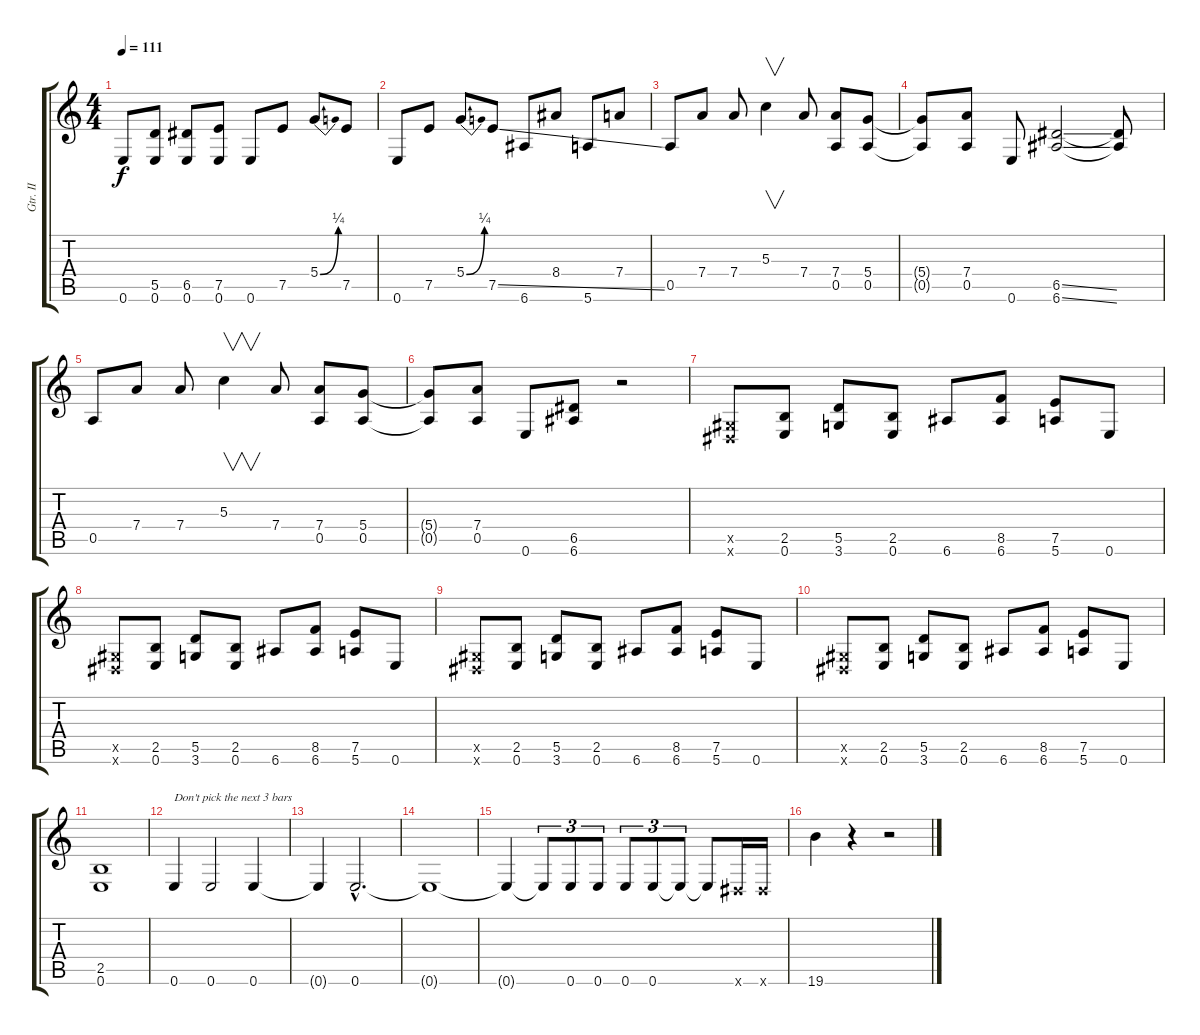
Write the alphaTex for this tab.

\track ("Gtr. II" "Gtr. II") {instrument distortionguitar}
\staff {score tabs}
\tuning (E4 B3 G3 D3 A2 E2) {hide}
\ts (4 4)
\tempo 111
\clef g2
\ks c
0.6.8{dy f} (5.5 0.6).8 (6.5 0.6).8 (7.5 0.6).8 0.6.8 7.5.8 5.4{be (bend 0 0 60 1)}.8 7.5.8 |
0.6.8 7.5.8 5.4{be (bend 0 0 60 1)}.8 7.5{ss}.8 6.6.8 8.4.8 5.6.8 7.4.8 |
0.5.8 7.4.8 7.4.8 5.3.4{v} 7.4.8 (7.4 0.5).8 (5.4 0.5).8 |
(5.4{t} 0.5{t}).8 (7.4 0.5).8 0.6.8 (6.5{ss} 6.6{ss}).2 (6.5{t} 6.6{t}).8 |
0.5.8 7.4.8 7.4.8 5.3.4{v} 7.4.8 (7.4 0.5).8 (5.4 0.5).8 |
(5.4{t} 0.5{t}).8 (7.4 0.5).8 0.6.8 (6.5 6.6).8 r.2 |
(-1.5{x} -1.6{x}).8 (2.5 0.6).8 (5.5 3.6).8 (2.5 0.6).8 6.6.8 (8.5 6.6).8 (7.5 5.6).8 0.6.8 |
(-1.5{x} -1.6{x}).8 (2.5 0.6).8 (5.5 3.6).8 (2.5 0.6).8 6.6.8 (8.5 6.6).8 (7.5 5.6).8 0.6.8 |
(-1.5{x} -1.6{x}).8 (2.5 0.6).8 (5.5 3.6).8 (2.5 0.6).8 6.6.8 (8.5 6.6).8 (7.5 5.6).8 0.6.8 |
(-1.5{x} -1.6{x}).8 (2.5 0.6).8 (5.5 3.6).8 (2.5 0.6).8 6.6.8 (8.5 6.6).8 (7.5 5.6).8 0.6.8 |
(2.5 0.6).1 |
0.6.4{txt "Don't pick the next 3 bars"} 0.6.2 0.6.4 |
0.6{t}.4 0.6{hac}.2{d} |
0.6{t}.1 |
0.6{t}.4 0.6{t}.8{tu (3 2)} 0.6.8{tu (3 2)} 0.6.8{tu (3 2)} 0.6.8{tu (3 2)} 0.6.8{tu (3 2)} 0.6{t}.8{tu (3 2)} 0.6{t}.8 -1.6{x}.16 -1.6{x}.16 |
19.6.4 r.4 r.2
